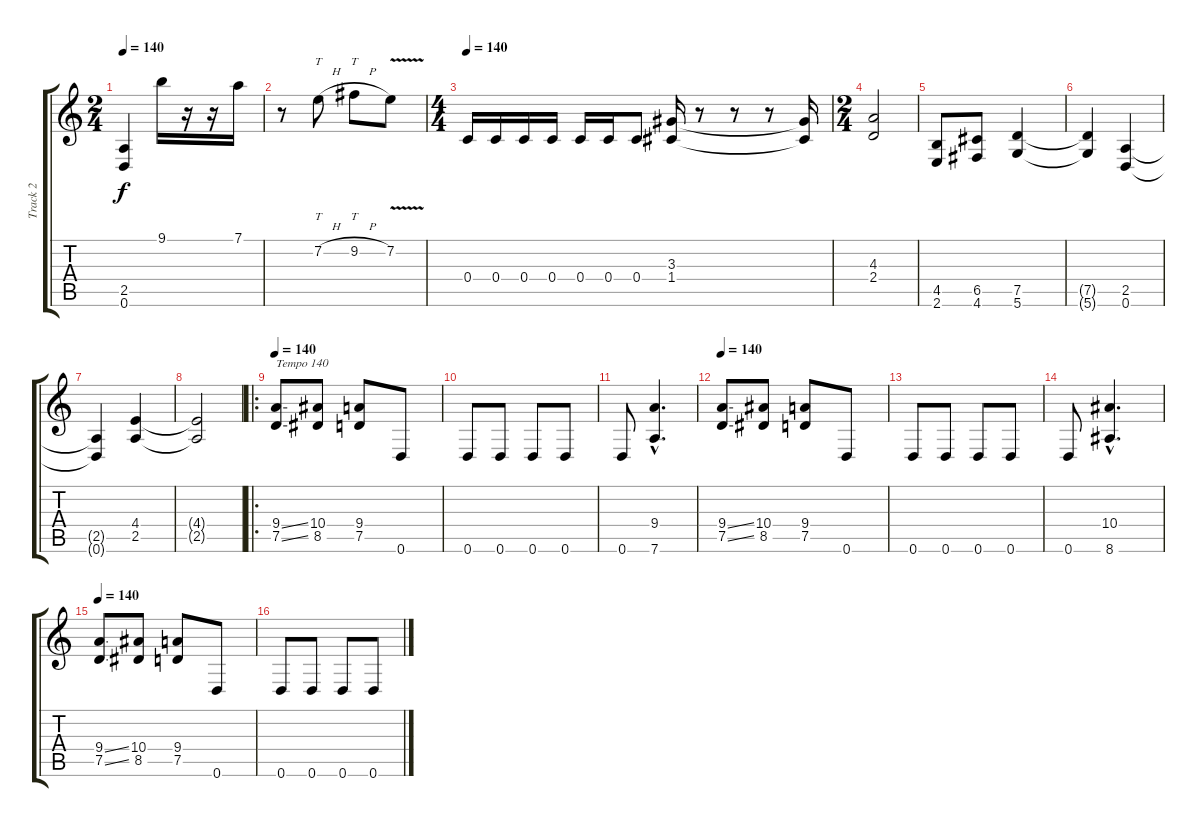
\track ("Track 2" "Track 2") {instrument distortionguitar}
\staff {score tabs}
\tuning (D4 A3 F3 C3 G2 D2) {hide}
\ts (2 4)
\tempo 140
\clef g2
\ks c
(2.5{t} 0.6{t}).4{dy f} 9.1.16 r.16 r.16 7.1.16 |
r.8 7.2{h}.8{tt} 9.2{h}.8{tt} 7.2{v}.8 |
\ts (4 4)
\tempo 140
0.4.16 0.4.16 0.4.16 0.4.16 0.4.16 0.4.16 0.4.8 (3.3 1.4).16 r.8 r.8 r.8 (3.3{t} 1.4{t}).16 |
\ts (2 4)
(4.3 2.4).2 |
(4.5 2.6).8 (6.5 4.6).8 (7.5 5.6).4 |
(7.5{t} 5.6{t}).4 (2.5 0.6).4 |
(2.5{t} 0.6{t}).4 (4.4 2.5).4 |
(4.4{t} 2.5{t}).2 |
\ro
\tempo 140
(9.4{ss} 7.5{ss}).8{txt "Tempo 140"} (10.4 8.5).8 (9.4 7.5).8 0.6.8 |
0.6.8 0.6.8 0.6.8 0.6.8 |
0.6.8 (9.4{hac} 7.6{hac}).4{d} |
\tempo 140
(9.4{ss} 7.5{ss}).8 (10.4 8.5).8 (9.4 7.5).8 0.6.8 |
0.6.8 0.6.8 0.6.8 0.6.8 |
0.6.8 (10.4{hac} 8.6{hac}).4{d} |
\tempo 140
(9.4{ss} 7.5{ss}).8 (10.4 8.5).8 (9.4 7.5).8 0.6.8 |
0.6.8 0.6.8 0.6.8 0.6.8
